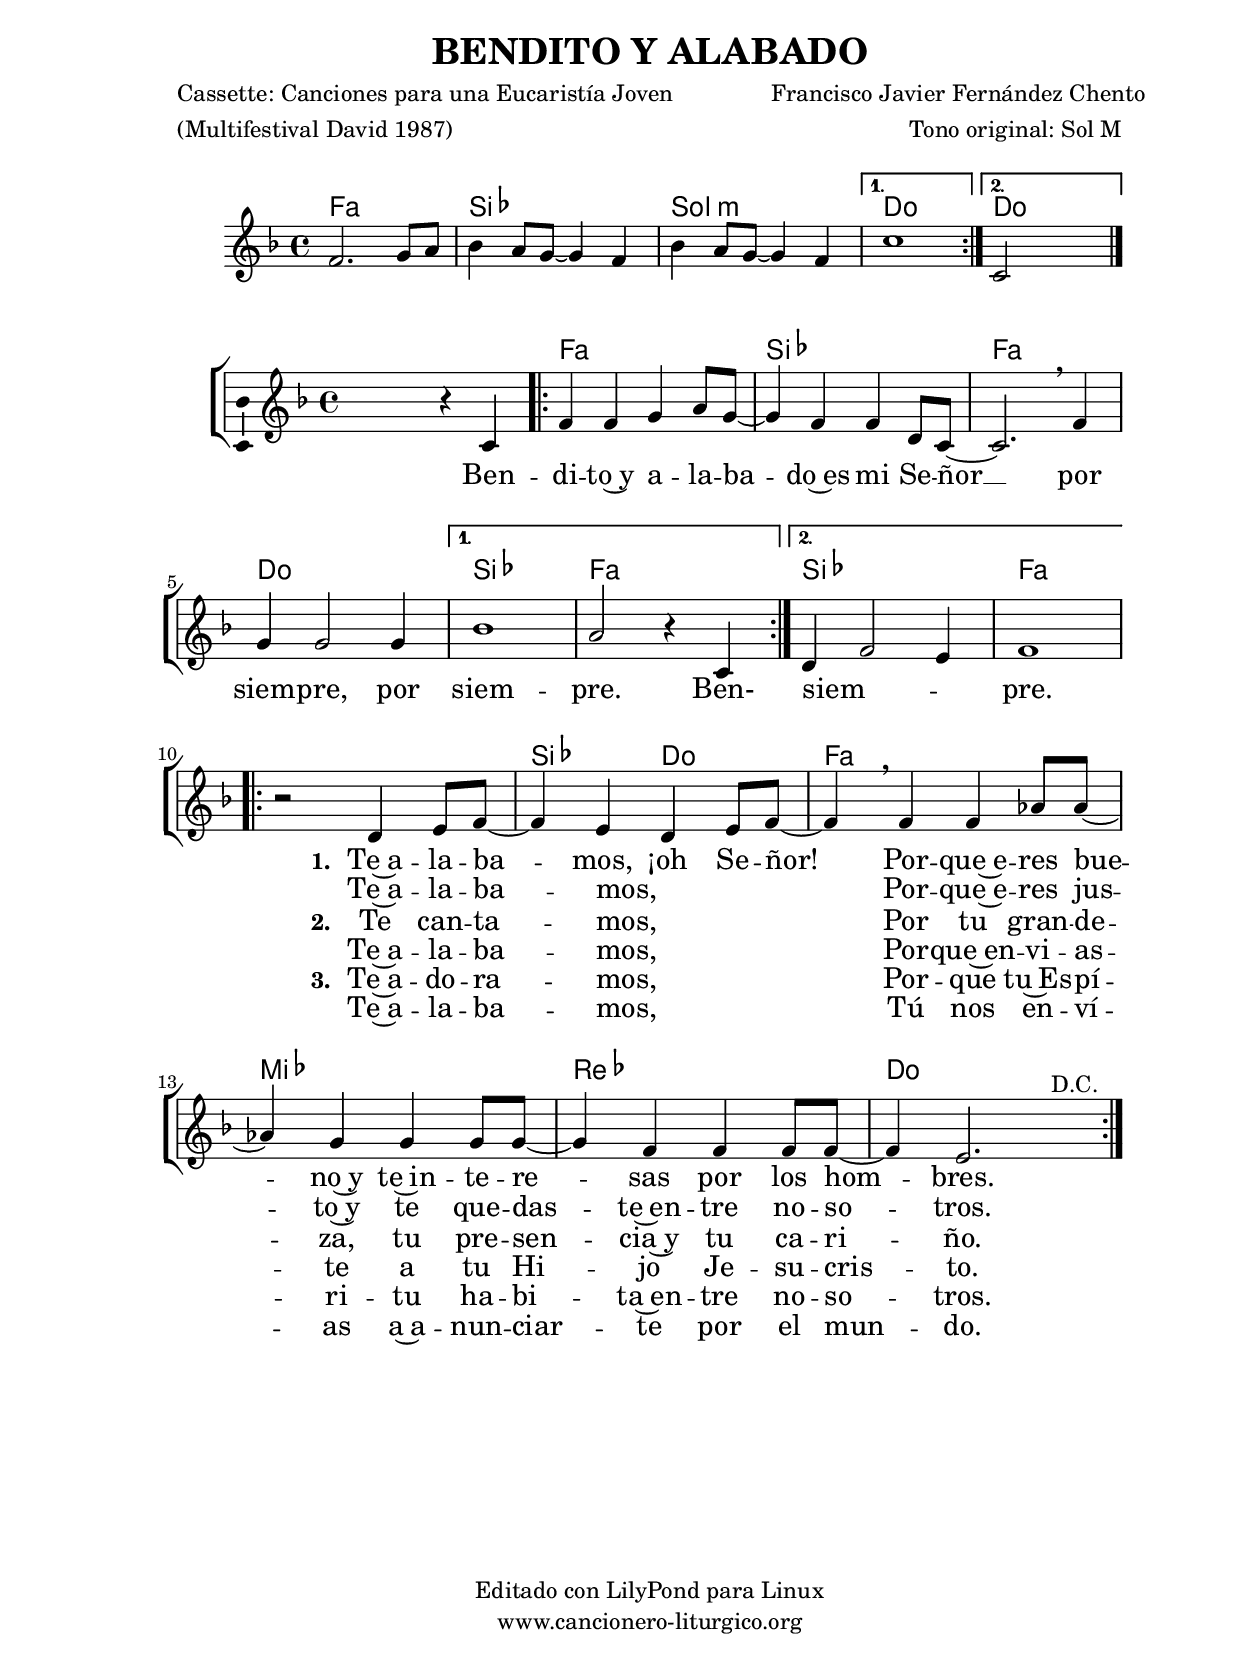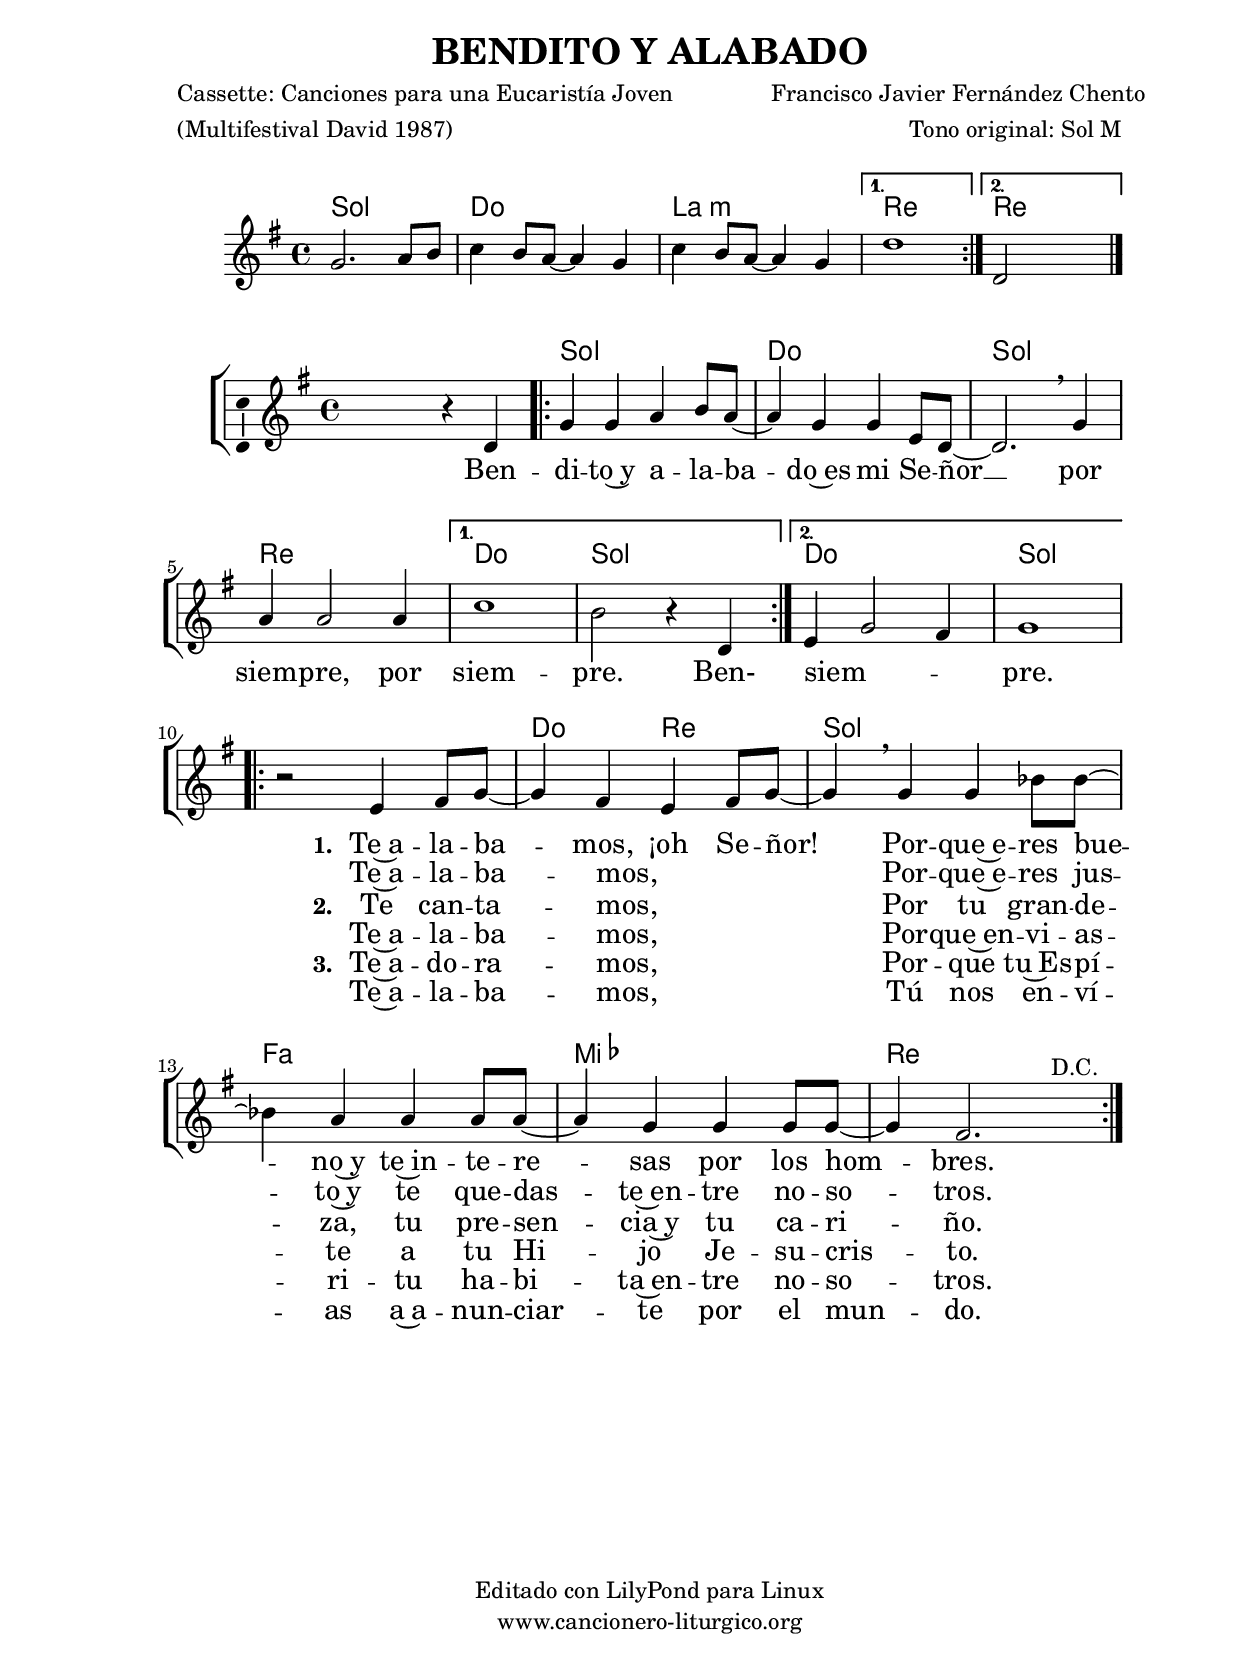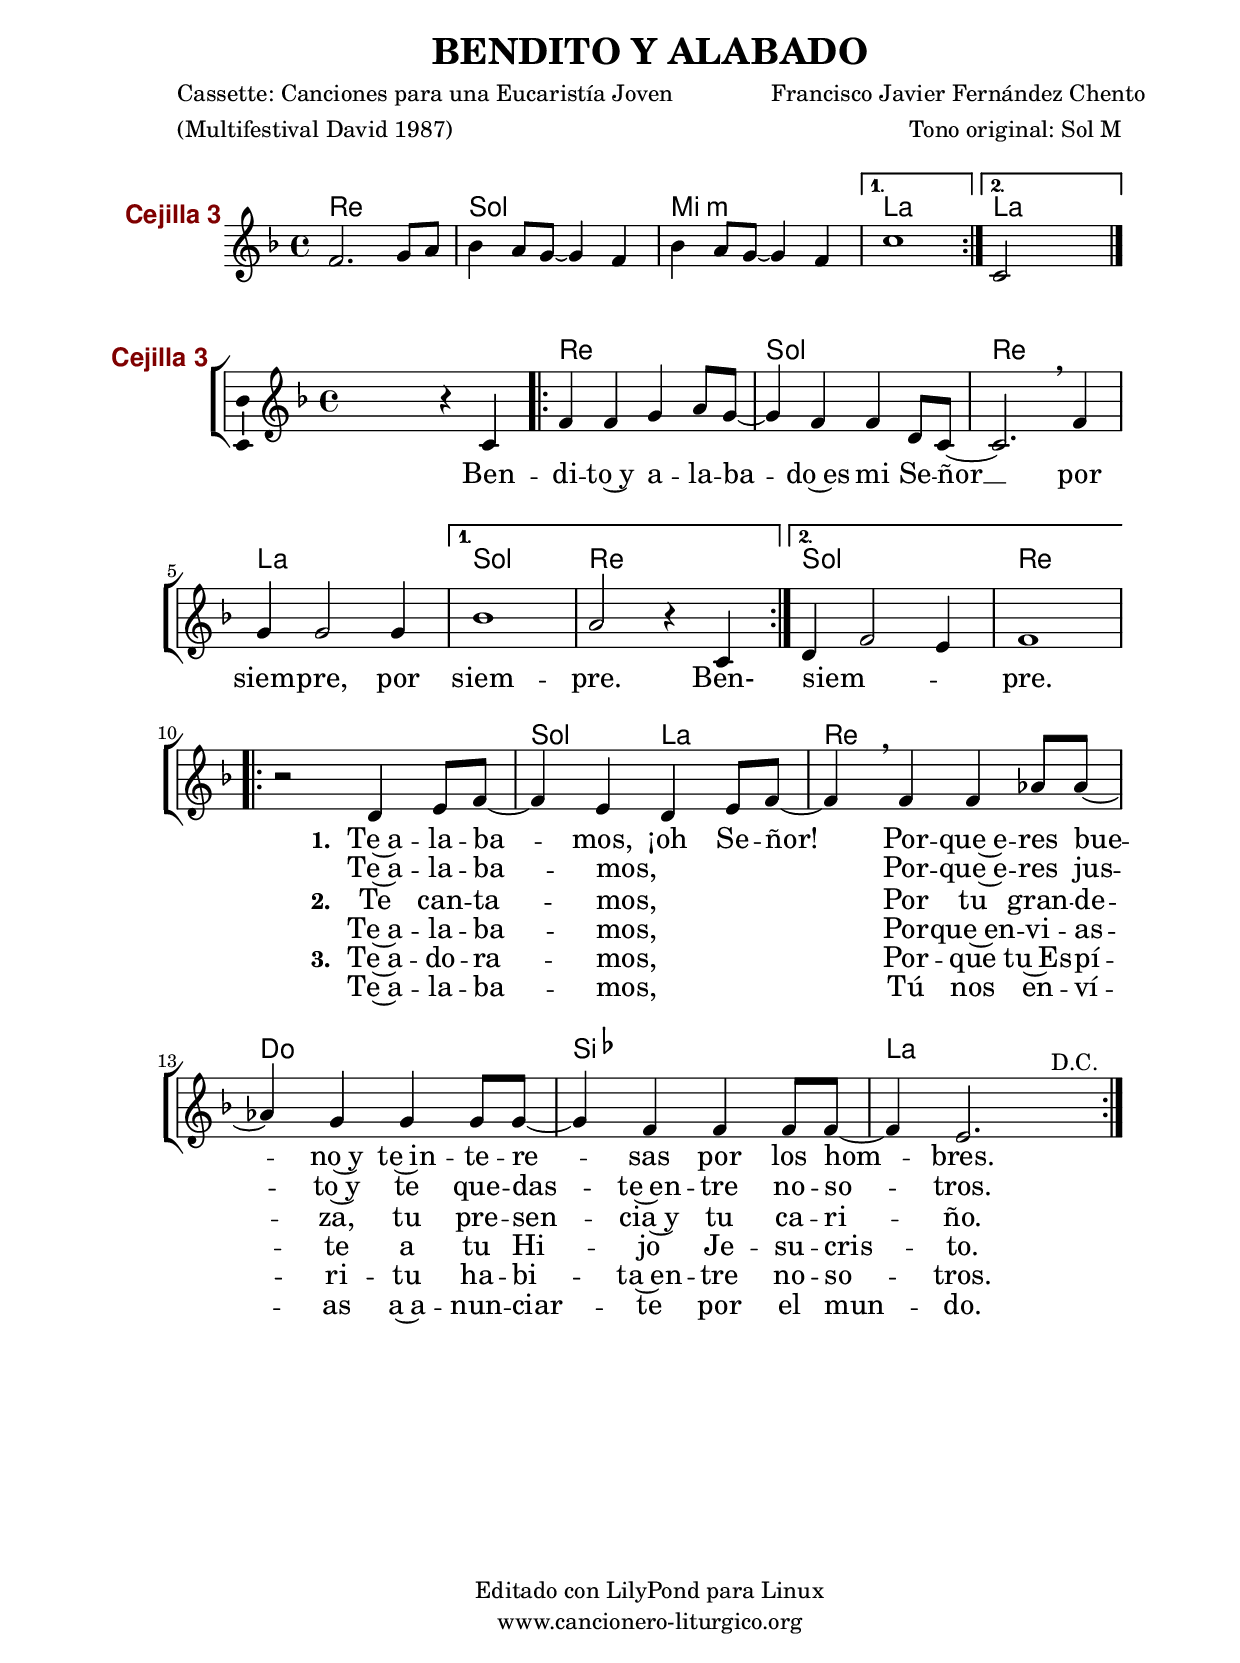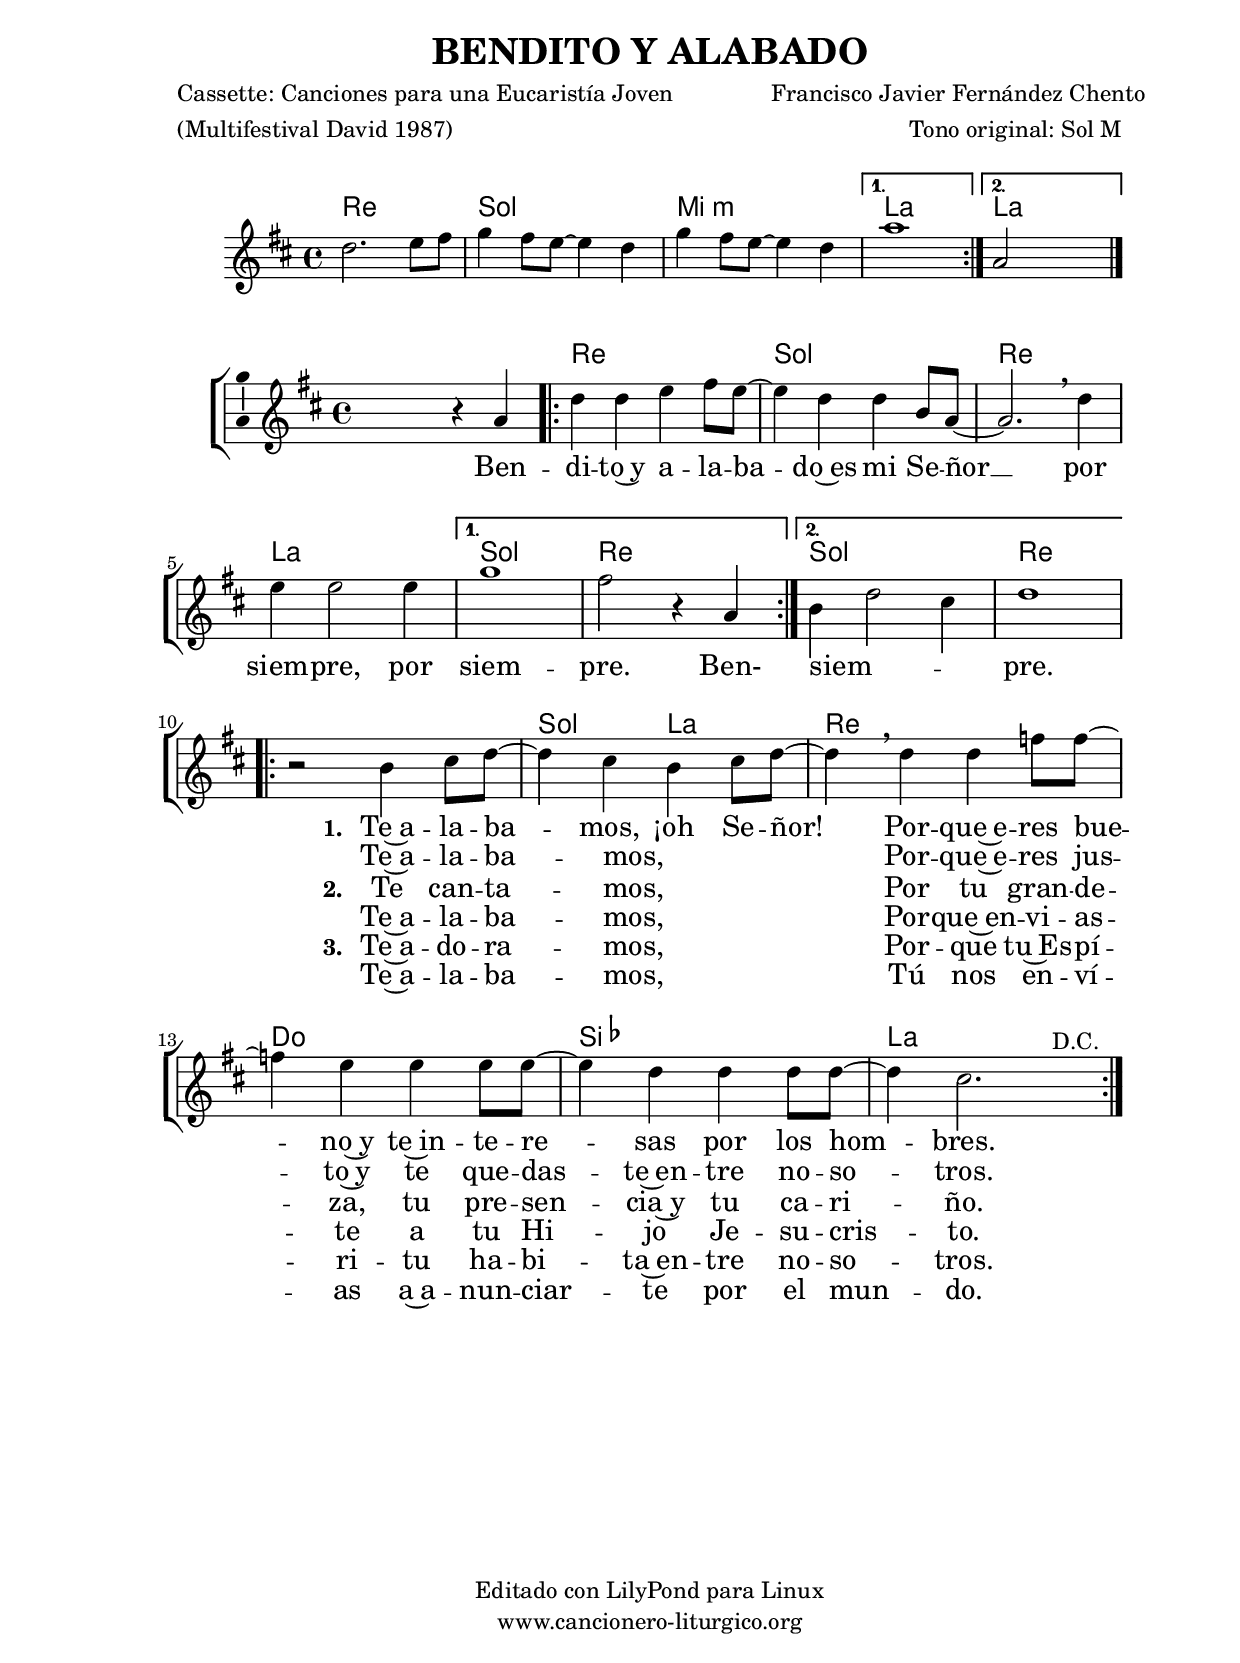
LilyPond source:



%versión de lilypond para la que se ha escrito esta partitura:
\version "2.16.0"

	%Tamaño papel
	#(set-default-paper-size "a4")
	%Tamaño partitura
	#(set-global-staff-size 20)
	%No responde al pulsar sobre una nota
	#(ly:set-option 'point-and-click #f)

%parámetros del encabezamiento:
\header {
	title = "BENDITO Y ALABADO"
	subtitle = ""
	composer = "Francisco Javier Fernández Chento"
	poet = "Cassette: Canciones para una Eucaristía Joven"
	arranger = "Tono original: Sol M"
	meter = "(Multifestival David 1987)"
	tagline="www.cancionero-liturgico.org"
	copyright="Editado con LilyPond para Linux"
	tiempo = ""
	usos = "Gloria"
	letra = ""
	}

%parámetros asociados al papel:
\paper  {
	oddHeaderMarkup = \markup {\fill-line { \on-the-fly #not-first-page \fromproperty #'header:title \on-the-fly #not-first-page \fromproperty #'header:composer }}
	evenHeaderMarkup = \markup {\fill-line { \fromproperty #'header:composer \fromproperty #'header:title }}
	#(set-paper-size "a4")
	print-page-number = ##f
	first-page-number = 1
	print-first-page-number = ##f
%	head-separation = 3.0 \cm
	bottom-margin = 0.5\cm
%%%	bottom-margin = -3.5\cm
	top-margin = 2.0 \cm
	left-margin = 3.0 \cm
	line-width = 16.0 \cm 
	indent = 8\mm
	interscoreline = 2.\mm
	between-system-space = 15\mm
%	para que las partituras no llenen la hoja:
	ragged-bottom = ##t
%	idem para la última hoja:
	ragged-last-bottom = ##f
%	para que las partituras llenen el ancho del papel:
	ragged-last = ##f
	after-title-space = 2.5 \cm
%page-count=1
%system-count=8

	%Flexible Vertical Spacing
%	markup-markup-spacing =
%	#'((basic-distance . 15) (minimum-distance . 15) (padding . 3))
	markup-system-spacing =
	#'((basic-distance . 15) (minimum-distance . 15) (padding . 3))
	system-system-spacing =
	#'((basic-distance . 15) (minimum-distance . 15) (padding . 3))
	score-system-spacing =
	#'((basic-distance . 15) (minimum-distance . 15) (padding . 5))
%	top-system-spacing = % header
%	#'((basic-distance . 8) (minimum-distance . 0) (padding . 0))
%	top-markup-spacing =
%	#'((basic-distance . 20) (minimum-distance . 20) (padding . 0))
	last-bottom-spacing = % footer
	#'((basic-distance . 5) (minimum-distance . 5) (padding . 0))
%	score-markup-spacing =
%	#'((basic-distance . 16) (minimum-distance . 13) (padding . 0))

	}


%parámetros que afectan a toda la partitura:
global =  {
	%clave de sol (G):
	\clef G
	%armadura:
	\transpose g f
	\key g \major
	\tempo 4=180
	\set Score.tempoHideNote = ##t
	}


acordesintro = {
	\italianChords
	\chordmode {
	\transpose g f
{

\repeat volta 2 {
g1 c a:m
}

\alternative {
{
d1
}
{
d1
}
}

}
}
}

melodiaintro = 

	\transpose g f
{
	\relative c''{
	\time 4/4

\repeat volta 2 {
g2. a8 b
c4 b8 a~a4 g
c4 b8 a~a4 g
}
\alternative {
{
d'1
}
{
d,2 s2
}
}

\bar "|."
}
}

acordes = {
	\italianChords
	\chordmode {
	\transpose g f
{

s1
\repeat volta 2 {
g1 c g d
}
\alternative {
{
c1 g
}
{
c1 g
}
}

\repeat volta 2 {
s1
c2 d g s f s ees s d s
}

	}
	}
}

melodia = 

	\transpose g f
{
	\relative c'{
	\time 4/4

s2 r4 d4
\repeat volta 2 {
g4 g a b8 a~
a4 g g e8 d~
d2. \breathe g4
a4 a2 a4
}

\alternative {
{
c1
b2 r4 d,4
}
{
e4 g2 fis4
g1
}
}

%\bar "||"
\break

\repeat volta 2 {
r2 e4 fis8 g~
g4 fis e fis8 g~
g4 \breathe g g bes8 bes~
bes4 a a a8 a~
a4 g g g8 g~
g4 fis2.^"               D.C."
}
%r1

%%%\bar "|."
	}
	}


texto = \lyricmode {

Ben -- di -- to~y a -- la -- ba -- do~es mi Se -- ñor __
por siem -- pre, por siem -- pre. Ben-
siem -- _ _ pre.

\set stanza =#"1. " Te~a -- la -- ba -- mos, ¡oh Se -- ñor!
Por -- que~e -- res bue -- no~y te~in -- te -- re -- sas por los hom -- bres.

	}

textodos = \lyricmode {

\skip1 \skip1 \skip1 \skip1 \skip1 \skip1
\skip1 \skip1 \skip1 \skip1 \skip1 \skip1
\skip1 \skip1 \skip1 \skip1 \skip1 \skip1
\skip1 \skip1 \skip1

Te~a -- la -- ba -- mos, " " " " " " %%%¡oh Se -- ñor!
Por -- que~e -- res jus -- to~y te que -- das -- te~en -- tre no -- so -- tros.

	}

textotres = \lyricmode {

\skip1 \skip1 \skip1 \skip1 \skip1 \skip1
\skip1 \skip1 \skip1 \skip1 \skip1 \skip1
\skip1 \skip1 \skip1 \skip1 \skip1 \skip1
\skip1 \skip1 \skip1

\set stanza =#"2. " Te can -- ta -- mos, " " " " " " %%%¡oh Se -- ñor!
Por tu gran -- de -- za, tu pre -- sen -- cia~y tu ca -- ri -- ño.

	}

textocuatro = \lyricmode {

\skip1 \skip1 \skip1 \skip1 \skip1 \skip1
\skip1 \skip1 \skip1 \skip1 \skip1 \skip1
\skip1 \skip1 \skip1 \skip1 \skip1 \skip1
\skip1 \skip1 \skip1

Te~a -- la -- ba -- mos, " " " " " " %%%¡oh Se -- ñor!
Por -- que~en -- vi -- as -- te a tu Hi -- jo Je -- su -- cris -- to.

	}

textocinco = \lyricmode {

\skip1 \skip1 \skip1 \skip1 \skip1 \skip1
\skip1 \skip1 \skip1 \skip1 \skip1 \skip1
\skip1 \skip1 \skip1 \skip1 \skip1 \skip1
\skip1 \skip1 \skip1

\set stanza =#"3. " Te~a -- do -- ra -- mos, " " " " " " %%%¡oh Se -- ñor!
Por -- que tu~Es -- pí -- ri -- tu ha -- bi -- ta~en -- tre no -- so -- tros.

	}

textoseis = \lyricmode {

\skip1 \skip1 \skip1 \skip1 \skip1 \skip1
\skip1 \skip1 \skip1 \skip1 \skip1 \skip1
\skip1 \skip1 \skip1 \skip1 \skip1 \skip1
\skip1 \skip1 \skip1

Te~a -- la -- ba -- mos, " " " " " " %%%¡oh Se -- ñor!
Tú nos en -- ví -- as a~a -- nun -- ciar -- te por el mun -- do.

	}


acordesintroStaff = \context ChordNames = acordesintroStaff <<
	\set chordChanges = ##t
	\acordesintro
	>>

acordesStaff = \context ChordNames = acordesStaff <<
	\set chordChanges = ##t
	\acordes
	>>


%%%%%%%%%%%%%%%%%%%%%%%%%%%%%%%%%%% CEJILLA %%%%%%%%%%%%%%%%%%%%%%%%%%%%%%%%%%%
acordesintrocejilla = {
%%%	\override ChordNames.ChordName #'font-size = #-1
%%%	\override ChordNames.ChordName #'font-series = #'bold
	\transpose f d {
		\acordesintro
		}
	}

acordesintrocejillaStaff = \context ChordNames = acordesintrocejillaStaff <<
	\set Staff.instrumentName = \markup \with-color #darkred \larger \bold \sans "Cejilla 3"
	\set chordChanges = ##t
	\acordesintrocejilla
	>>
acordescejilla = {
%%%	\override ChordNames.ChordName #'font-size = #-1
%%%	\override ChordNames.ChordName #'font-series = #'bold
	\transpose f d {
		\acordes
		}
	}

acordescejillaStaff = \context ChordNames = acordescejillaStaff <<
	\set Staff.instrumentName = \markup \with-color #darkred \larger \bold \sans "Cejilla 3"
	\set chordChanges = ##t
	\acordescejilla
	>>
%%%%%%%%%%%%%%%%%%%%%%%%%%%%%%%%%%% CEJILLA %%%%%%%%%%%%%%%%%%%%%%%%%%%%%%%%%%%


vozintroStaff = \context Voice = vozintroStaff
<<
	\override Staff.StaffSymbol #'staff-space = #(magstep -0.35)
	\set Staff.midiInstrument = #"english horn"
	\set Staff.midiMinimumVolume = #0.7
	\set Staff.midiMaximumVolume = #0.9
	\global
	\melodiaintro
	>>

vozStaff = \context Voice = vozStaff
\with {\consists "Ambitus_engraver"}
<<
%	\set Staff.instrumentName = ""
%	\set Staff.shortInstrumentName = ""
%	\set Staff.midiInstrument = #"clarinet"
%	\set Staff.midiInstrument = #"cello"
%	\set Staff.midiInstrument = #"flute"
	\set Staff.midiInstrument = #"electric guitar (jazz)"
%	\set Staff.midiInstrument = #"english horn"
%	\set Staff.midiInstrument = #"violin"
%	\set Staff.midiInstrument = #"glockenspiel"
	\set Staff.midiMinimumVolume = #0.7
	\set Staff.midiMaximumVolume = #0.9
	\global
	\melodia
	>>

textoStaff = \context Lyrics = textoStaff <<
	\lyricsto vozStaff \texto
	>>

textodosStaff = \context Lyrics = textodosStaff <<
	\lyricsto vozStaff \textodos
	>>

textotresStaff = \context Lyrics = textotresStaff <<
	\lyricsto vozStaff \textotres
	>>

textocuatroStaff = \context Lyrics = textocuatroStaff <<
	\lyricsto vozStaff \textocuatro
	>>

textocincoStaff = \context Lyrics = textocincoStaff <<
	\lyricsto vozStaff \textocinco
	>>

textoseisStaff = \context Lyrics = textoseisStaff <<
	\lyricsto vozStaff \textoseis
	>>


\book {
	\score {
		\context ChoirStaff {
%			\override StaffGroup.SystemStartBracket #'collapse-height = #1
%			\override Score.SystemStartBar #'collapse-height = #1
			<<
			\acordesintroStaff
			\vozintroStaff
			>>
			}
		\layout {
	    		\context {
				\Lyrics
				\override LyricText #'font-size = #2
				}
	   		 \context {
				\Score
				\override StaffSymbol #'staff-space = #(magstep +3)
				}
			}
		}
	\score {
		\context ChoirStaff {
			\override StaffGroup.SystemStartBracket #'collapse-height = #1
			\override Score.SystemStartBar #'collapse-height = #1
			<<
			\acordesStaff
			\vozStaff
			\textoStaff
			\textodosStaff
			\textotresStaff
			\textocuatroStaff
			\textocincoStaff
			\textoseisStaff
			>>
			}
		\layout {
	    		\context {
				\Lyrics
				\override LyricText #'font-size = #2
				}
	   		 \context {
				\Score
				\override StaffSymbol #'staff-space = #(magstep +3)
				}
			}
		}
	\score {
		\unfoldRepeats
		\context ChoirStaff {
			<<
			\acordesintroStaff
			\vozintroStaff
			>>
			<<
			\acordesStaff
			\vozStaff
			>>
			}
		\midi {
	  		\context {
	  			\Score
				tempoWholesPerMinute = #(ly:make-moment 70 4)
				}
			}
		}
	}


%Partitura para guitarra
#(define output-suffix "G")
\book {
	\score {
		\context ChoirStaff {
%			\override StaffGroup.SystemStartBracket #'collapse-height = #1
%			\override Score.SystemStartBar #'collapse-height = #1
			<<
			\acordesintrocejillaStaff
			\vozintroStaff
			>>
			}
		\layout {
%%%%%%%%%%%%%%%%%%%%%%%%%%%%%%%%%%% CEJILLA %%%%%%%%%%%%%%%%%%%%%%%%%%%%%%%%%%%
			\context {
				\ChordNames \consists Instrument_name_engraver
				}
%%%%%%%%%%%%%%%%%%%%%%%%%%%%%%%%%%% CEJILLA %%%%%%%%%%%%%%%%%%%%%%%%%%%%%%%%%%%
	    		\context {
				\Lyrics
				\override LyricText #'font-size = #2
				}
	   		 \context {
				\Score
				\override StaffSymbol #'staff-space = #(magstep +3)
				}
			}
		}
	\score {
		\context ChoirStaff {
			\override StaffGroup.SystemStartBracket #'collapse-height = #1
			\override Score.SystemStartBar #'collapse-height = #1
			<<
			\acordescejillaStaff
			\vozStaff
			\textoStaff
			\textodosStaff
			\textotresStaff
			\textocuatroStaff
			\textocincoStaff
			\textoseisStaff
			>>
			}
		\layout {
%%%%%%%%%%%%%%%%%%%%%%%%%%%%%%%%%%% CEJILLA %%%%%%%%%%%%%%%%%%%%%%%%%%%%%%%%%%%
			\context {
				\ChordNames \consists Instrument_name_engraver
				}
%%%%%%%%%%%%%%%%%%%%%%%%%%%%%%%%%%% CEJILLA %%%%%%%%%%%%%%%%%%%%%%%%%%%%%%%%%%%
	    		\context {
				\Lyrics
				\override LyricText #'font-size = #2
				}
	   		 \context {
				\Score
				\override StaffSymbol #'staff-space = #(magstep +3)
				}
			}
		}
	}


#(define output-suffix "C")
\book {
	\score {
		\context ChoirStaff {
%			\override StaffGroup.SystemStartBracket #'collapse-height = #1
%			\override Score.SystemStartBar #'collapse-height = #1
\transpose c d
			<<
			\acordesintroStaff
			\vozintroStaff
			>>
			}
		\layout {
	    		\context {
				\Lyrics
				\override LyricText #'font-size = #2
				}
	   		 \context {
				\Score
				\override StaffSymbol #'staff-space = #(magstep +3)
				}
			}
		}
	\score {
		\context ChoirStaff {
			\override StaffGroup.SystemStartBracket #'collapse-height = #1
			\override Score.SystemStartBar #'collapse-height = #1
\transpose c d
			<<
			\acordesStaff
			\vozStaff
			\textoStaff
			\textodosStaff
			\textotresStaff
			\textocuatroStaff
			\textocincoStaff
			\textoseisStaff
			>>
			}
		\layout {
	    		\context {
				\Lyrics
				\override LyricText #'font-size = #2
				}
	   		 \context {
				\Score
				\override StaffSymbol #'staff-space = #(magstep +3)
				}
			}
		}
	}


#(define output-suffix "S")
\book {
	\score {
		\context ChoirStaff {
%			\override StaffGroup.SystemStartBracket #'collapse-height = #1
%			\override Score.SystemStartBar #'collapse-height = #1
\transpose c a
			<<
			\acordesintroStaff
			\vozintroStaff
			>>
			}
		\layout {
	    		\context {
				\Lyrics
				\override LyricText #'font-size = #2
				}
	   		 \context {
				\Score
				\override StaffSymbol #'staff-space = #(magstep +3)
				}
			}
		}
	\score {
		\context ChoirStaff {
			\override StaffGroup.SystemStartBracket #'collapse-height = #1
			\override Score.SystemStartBar #'collapse-height = #1
\transpose c a
			<<
			\acordesStaff
			\vozStaff
			\textoStaff
			\textodosStaff
			\textotresStaff
			\textocuatroStaff
			\textocincoStaff
			\textoseisStaff
			>>
			}
		\layout {
	    		\context {
				\Lyrics
				\override LyricText #'font-size = #2
				}
	   		 \context {
				\Score
				\override StaffSymbol #'staff-space = #(magstep +3)
				}
			}
		}
	}


